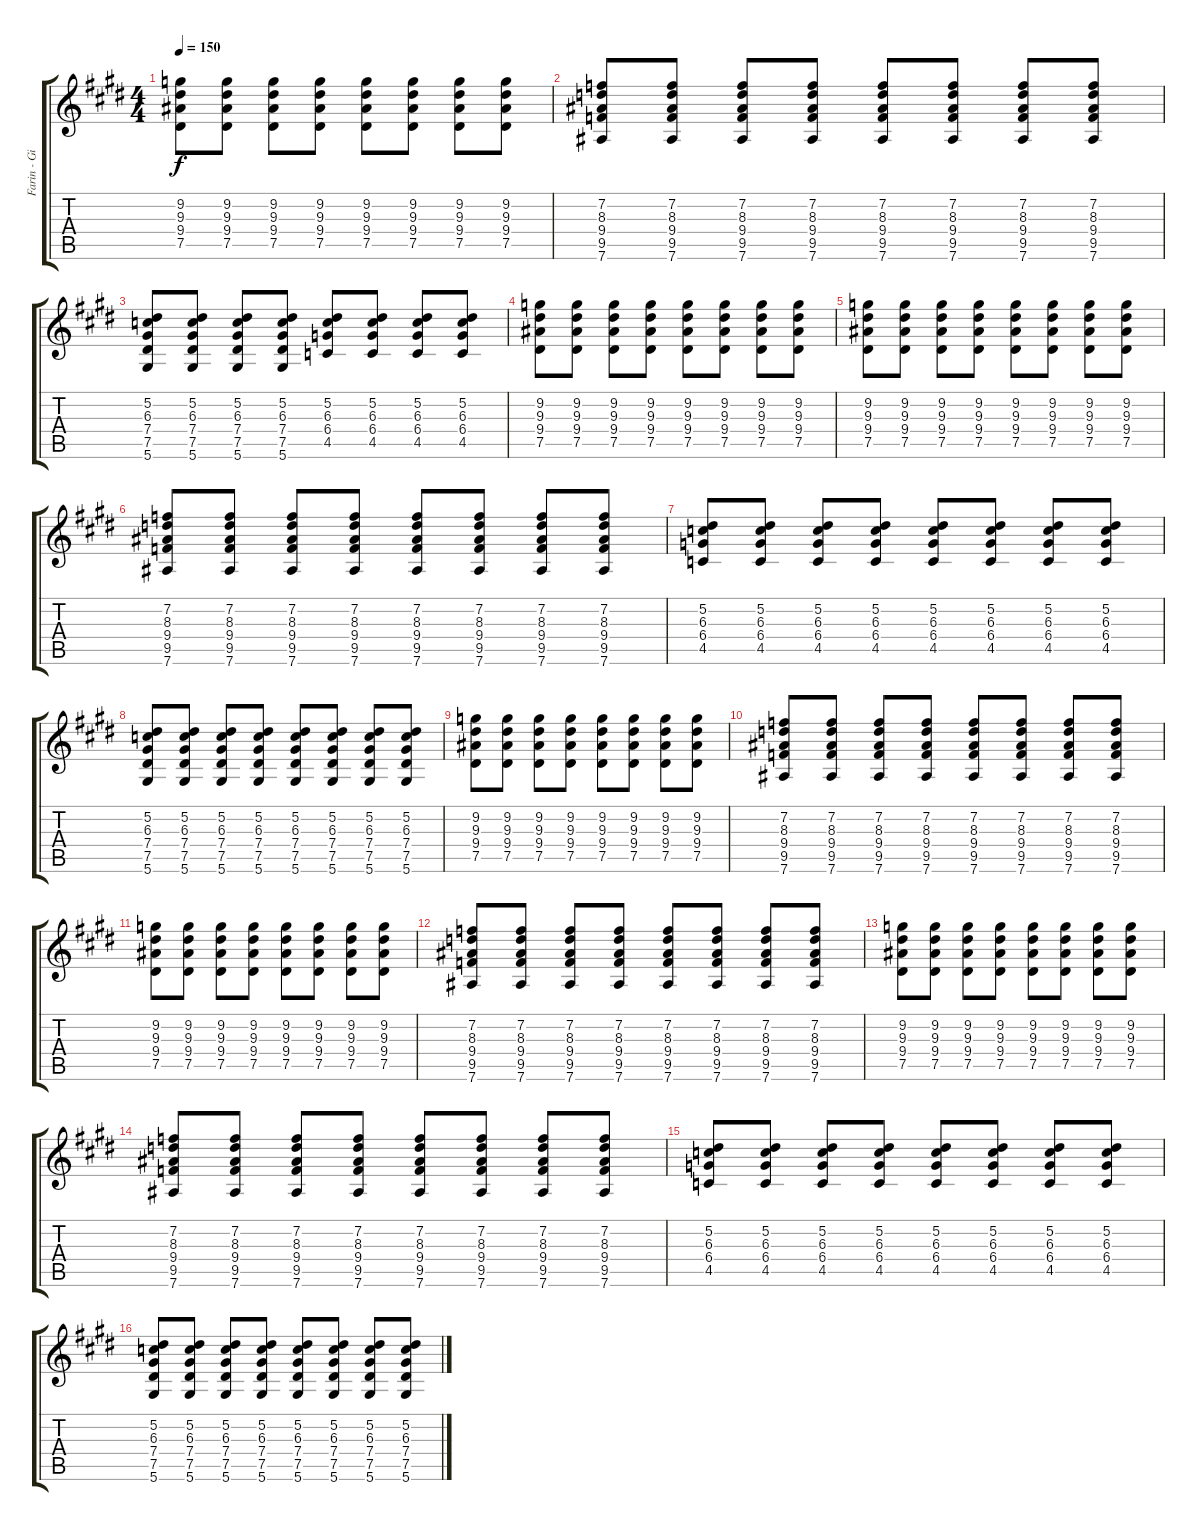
\track ("Farin - Gitarre" "Farin - Gi") {instrument distortionguitar}
\staff {score tabs}
\tuning (Eb4 Bb3 Gb3 Db3 Ab2 Eb2) {hide}
\ts (4 4)
\tempo 150
\clef g2
\ks e
(9.2 9.3 9.4 7.5).8{dy f} (9.2 9.3 9.4 7.5).8 (9.2 9.3 9.4 7.5).8 (9.2 9.3 9.4 7.5).8 (9.2 9.3 9.4 7.5).8 (9.2 9.3 9.4 7.5).8 (9.2 9.3 9.4 7.5).8 (9.2 9.3 9.4 7.5).8 |
(7.2 8.3 9.4 9.5 7.6).8 (7.2 8.3 9.4 9.5 7.6).8 (7.2 8.3 9.4 9.5 7.6).8 (7.2 8.3 9.4 9.5 7.6).8 (7.2 8.3 9.4 9.5 7.6).8 (7.2 8.3 9.4 9.5 7.6).8 (7.2 8.3 9.4 9.5 7.6).8 (7.2 8.3 9.4 9.5 7.6).8 |
(5.2 6.3 7.4 7.5 5.6).8 (5.2 6.3 7.4 7.5 5.6).8 (5.2 6.3 7.4 7.5 5.6).8 (5.2 6.3 7.4 7.5 5.6).8 (5.2 6.3 6.4 4.5).8 (5.2 6.3 6.4 4.5).8 (5.2 6.3 6.4 4.5).8 (5.2 6.3 6.4 4.5).8 |
(9.2 9.3 9.4 7.5).8 (9.2 9.3 9.4 7.5).8 (9.2 9.3 9.4 7.5).8 (9.2 9.3 9.4 7.5).8 (9.2 9.3 9.4 7.5).8 (9.2 9.3 9.4 7.5).8 (9.2 9.3 9.4 7.5).8 (9.2 9.3 9.4 7.5).8 |
(9.2 9.3 9.4 7.5).8 (9.2 9.3 9.4 7.5).8 (9.2 9.3 9.4 7.5).8 (9.2 9.3 9.4 7.5).8 (9.2 9.3 9.4 7.5).8 (9.2 9.3 9.4 7.5).8 (9.2 9.3 9.4 7.5).8 (9.2 9.3 9.4 7.5).8 |
(7.2 8.3 9.4 9.5 7.6).8 (7.2 8.3 9.4 9.5 7.6).8 (7.2 8.3 9.4 9.5 7.6).8 (7.2 8.3 9.4 9.5 7.6).8 (7.2 8.3 9.4 9.5 7.6).8 (7.2 8.3 9.4 9.5 7.6).8 (7.2 8.3 9.4 9.5 7.6).8 (7.2 8.3 9.4 9.5 7.6).8 |
(5.2 6.3 6.4 4.5).8 (5.2 6.3 6.4 4.5).8 (5.2 6.3 6.4 4.5).8 (5.2 6.3 6.4 4.5).8 (5.2 6.3 6.4 4.5).8 (5.2 6.3 6.4 4.5).8 (5.2 6.3 6.4 4.5).8 (5.2 6.3 6.4 4.5).8 |
(5.2 6.3 7.4 7.5 5.6).8 (5.2 6.3 7.4 7.5 5.6).8 (5.2 6.3 7.4 7.5 5.6).8 (5.2 6.3 7.4 7.5 5.6).8 (5.2 6.3 7.4 7.5 5.6).8 (5.2 6.3 7.4 7.5 5.6).8 (5.2 6.3 7.4 7.5 5.6).8 (5.2 6.3 7.4 7.5 5.6).8 |
(9.2 9.3 9.4 7.5).8 (9.2 9.3 9.4 7.5).8 (9.2 9.3 9.4 7.5).8 (9.2 9.3 9.4 7.5).8 (9.2 9.3 9.4 7.5).8 (9.2 9.3 9.4 7.5).8 (9.2 9.3 9.4 7.5).8 (9.2 9.3 9.4 7.5).8 |
(7.2 8.3 9.4 9.5 7.6).8 (7.2 8.3 9.4 9.5 7.6).8 (7.2 8.3 9.4 9.5 7.6).8 (7.2 8.3 9.4 9.5 7.6).8 (7.2 8.3 9.4 9.5 7.6).8 (7.2 8.3 9.4 9.5 7.6).8 (7.2 8.3 9.4 9.5 7.6).8 (7.2 8.3 9.4 9.5 7.6).8 |
(9.2 9.3 9.4 7.5).8 (9.2 9.3 9.4 7.5).8 (9.2 9.3 9.4 7.5).8 (9.2 9.3 9.4 7.5).8 (9.2 9.3 9.4 7.5).8 (9.2 9.3 9.4 7.5).8 (9.2 9.3 9.4 7.5).8 (9.2 9.3 9.4 7.5).8 |
(7.2 8.3 9.4 9.5 7.6).8 (7.2 8.3 9.4 9.5 7.6).8 (7.2 8.3 9.4 9.5 7.6).8 (7.2 8.3 9.4 9.5 7.6).8 (7.2 8.3 9.4 9.5 7.6).8 (7.2 8.3 9.4 9.5 7.6).8 (7.2 8.3 9.4 9.5 7.6).8 (7.2 8.3 9.4 9.5 7.6).8 |
(9.2 9.3 9.4 7.5).8 (9.2 9.3 9.4 7.5).8 (9.2 9.3 9.4 7.5).8 (9.2 9.3 9.4 7.5).8 (9.2 9.3 9.4 7.5).8 (9.2 9.3 9.4 7.5).8 (9.2 9.3 9.4 7.5).8 (9.2 9.3 9.4 7.5).8 |
(7.2 8.3 9.4 9.5 7.6).8 (7.2 8.3 9.4 9.5 7.6).8 (7.2 8.3 9.4 9.5 7.6).8 (7.2 8.3 9.4 9.5 7.6).8 (7.2 8.3 9.4 9.5 7.6).8 (7.2 8.3 9.4 9.5 7.6).8 (7.2 8.3 9.4 9.5 7.6).8 (7.2 8.3 9.4 9.5 7.6).8 |
(5.2 6.3 6.4 4.5).8 (5.2 6.3 6.4 4.5).8 (5.2 6.3 6.4 4.5).8 (5.2 6.3 6.4 4.5).8 (5.2 6.3 6.4 4.5).8 (5.2 6.3 6.4 4.5).8 (5.2 6.3 6.4 4.5).8 (5.2 6.3 6.4 4.5).8 |
(5.2 6.3 7.4 7.5 5.6).8 (5.2 6.3 7.4 7.5 5.6).8 (5.2 6.3 7.4 7.5 5.6).8 (5.2 6.3 7.4 7.5 5.6).8 (5.2 6.3 7.4 7.5 5.6).8 (5.2 6.3 7.4 7.5 5.6).8 (5.2 6.3 7.4 7.5 5.6).8 (5.2 6.3 7.4 7.5 5.6).8
